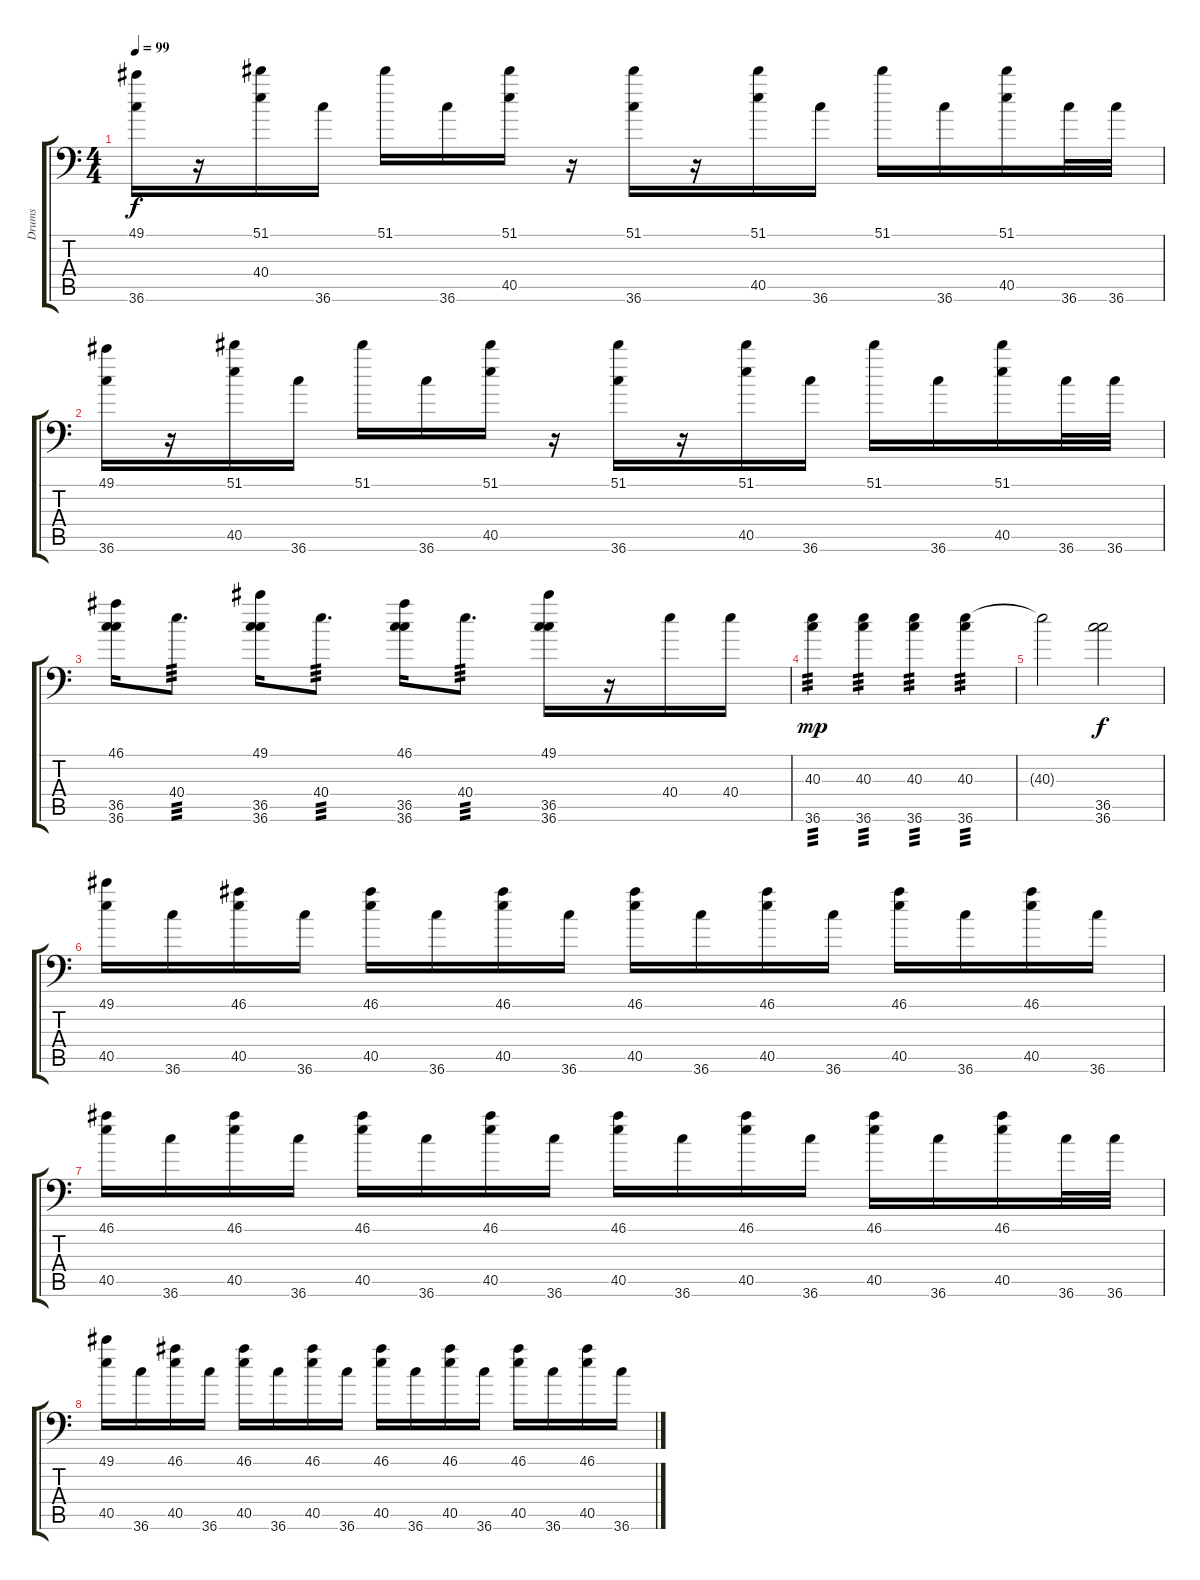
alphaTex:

\track ("Drums" "Drums") {solo instrument electricguitarclean}
\staff {score tabs}
\tuning (C-1 C-1 C-1 C-1 C-1 C-1) {hide}
\ts (4 4)
\tempo 99
\clef f4
\ks c
(49.1 36.6).16{dy f} r.16 (51.1 40.4).16 36.6.16 51.1.16 36.6.16 (51.1 40.5).16 r.16 (51.1 36.6).16 r.16 (51.1 40.5).16 36.6.16 51.1.16 36.6.16 (51.1 40.5).16 36.6.32 36.6.32 |
(49.1 36.6).16 r.16 (51.1 40.5).16 36.6.16 51.1.16 36.6.16 (51.1 40.5).16 r.16 (51.1 36.6).16 r.16 (51.1 40.5).16 36.6.16 51.1.16 36.6.16 (51.1 40.5).16 36.6.32 36.6.32 |
(46.1 36.5 36.6).16 40.4.8{d tp 3} (49.1 36.5 36.6).16 40.4.8{d tp 3} (46.1 36.5 36.6).16 40.4.8{d tp 3} (49.1 36.5 36.6).16 r.16 40.4.16 40.4.16 |
(40.3 36.6).4{tp 3 dy mp} (40.3 36.6).4{tp 3} (40.3 36.6).4{tp 3} (40.3 36.6).4{tp 3} |
40.3{t}.2 (36.5 36.6).2{dy f} |
(49.1 40.5).16 36.6.16 (46.1 40.5).16 36.6.16 (46.1 40.5).16 36.6.16 (46.1 40.5).16 36.6.16 (46.1 40.5).16 36.6.16 (46.1 40.5).16 36.6.16 (46.1 40.5).16 36.6.16 (46.1 40.5).16 36.6.16 |
(46.1 40.5).16 36.6.16 (46.1 40.5).16 36.6.16 (46.1 40.5).16 36.6.16 (46.1 40.5).16 36.6.16 (46.1 40.5).16 36.6.16 (46.1 40.5).16 36.6.16 (46.1 40.5).16 36.6.16 (46.1 40.5).16 36.6.32 36.6.32 |
(49.1 40.5).16 36.6.16 (46.1 40.5).16 36.6.16 (46.1 40.5).16 36.6.16 (46.1 40.5).16 36.6.16 (46.1 40.5).16 36.6.16 (46.1 40.5).16 36.6.16 (46.1 40.5).16 36.6.16 (46.1 40.5).16 36.6.16
